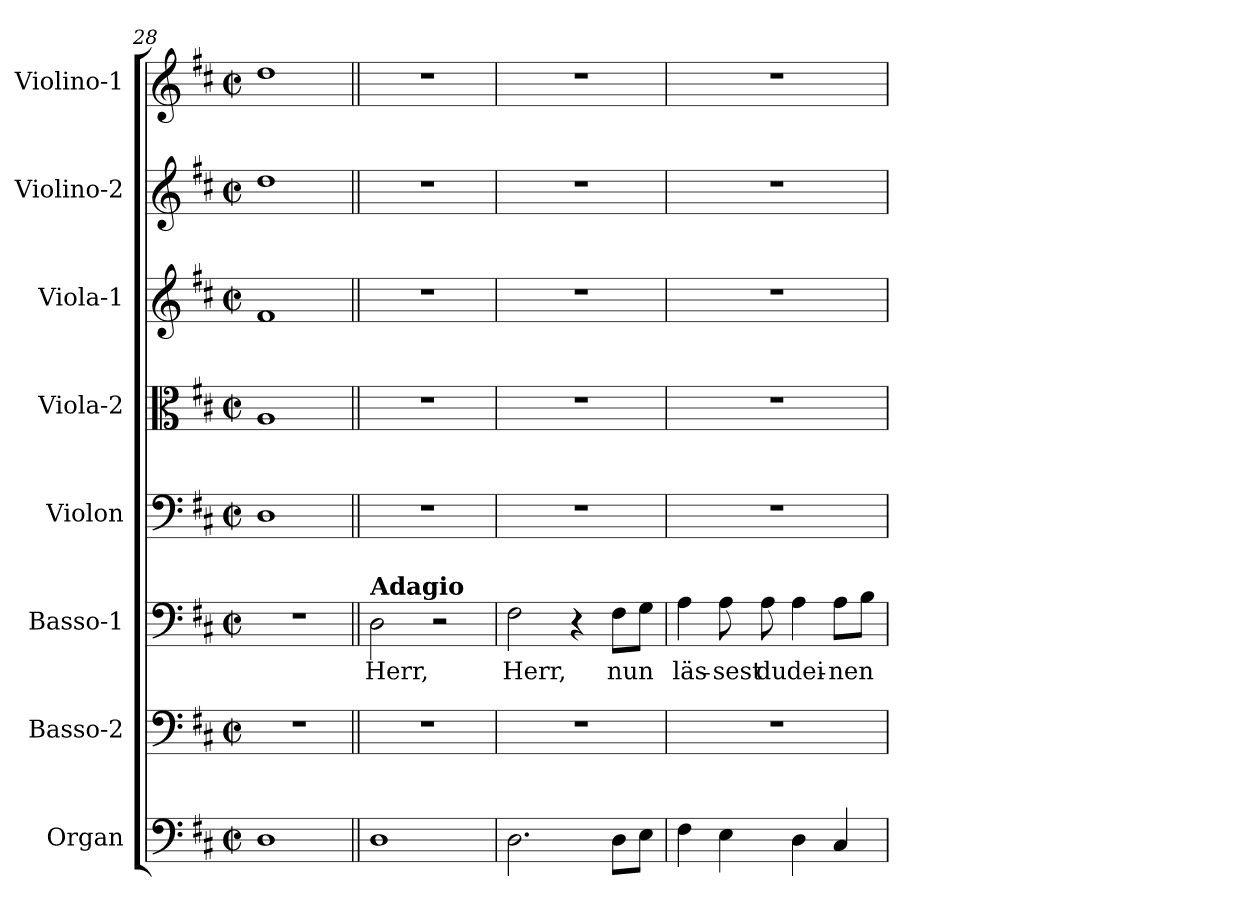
**kern	**kern	**kern	**text	**kern	**kern	**kern	**kern	**kern
*part8	*part7	*part6	*part6	*part5	*part4	*part3	*part2	*part1
*staff8	*staff7	*staff6	*staff6	*staff5	*staff4	*staff3	*staff2	*staff1
*I"Organ	*I"Basso-2	*I"Basso-1	*	*I"Violon	*I"Viola-2	*I"Viola-1	*I"Violino-2	*I"Violino-1
*I'Org	*I'B2	*I'B1	*	*I'Vn	*I'Va-2	*I'Va-1	*I'Vi-2	*I'Vi-1
*clefF4	*clefF4	*clefF4	*	*clefF4	*clefC3	*clefG2	*clefG2	*clefG2
*k[f#c#]	*k[f#c#]	*k[f#c#]	*	*k[f#c#]	*k[f#c#]	*k[f#c#]	*k[f#c#]	*k[f#c#]
*D:	*D:	*D:	*	*D:	*D:	*D:	*D:	*D:
*M2/2	*M2/2	*M2/2	*	*M2/2	*M2/2	*M2/2	*M2/2	*M2/2
*met(c|)	*met(c|)	*met(c|)	*	*met(c|)	*met(c|)	*met(c|)	*met(c|)	*met(c|)
=28	=28	=28	=28	=28	=28	=28	=28	=28
1D	1r	1r	.	1D	1A	1f#	1dd	1dd
!!LO:PB:g=z
=29||	=29||	=29||	=29||	=29||	=29||	=29||	=29||	=29||
!	!	!LO:TX:a:B:t=Adagio	!	!	!	!	!	!
!	!	!	!LO:LY:b	!	!	!	!	!
1D	1r	2D\	Herr,	1r	1r	1r	1r	1r
.	.	2r	.	.	.	.	.	.
=30	=30	=30	=30	=30	=30	=30	=30	=30
!	!	!	!LO:LY:b	!	!	!	!	!
2.D\	1r	2F#\	Herr,	1r	1r	1r	1r	1r
.	.	4r	.	.	.	.	.	.
!	!	!	!LO:LY:b	!	!	!	!	!
8D\L	.	8F#\L	nun	.	.	.	.	.
8E\J	.	8G\J	.	.	.	.	.	.
=31	=31	=31	=31	=31	=31	=31	=31	=31
!	!	!	!LO:LY:b	!	!	!	!	!
4F#\	1r	4A\	läs-	1r	1r	1r	1r	1r
!	!	!	!LO:LY:b	!	!	!	!	!
4E\	.	8A\	-sest	.	.	.	.	.
!	!	!	!LO:LY:b	!	!	!	!	!
.	.	8A\	du	.	.	.	.	.
!	!	!	!LO:LY:b	!	!	!	!	!
4D\	.	4A\	dei-	.	.	.	.	.
!	!	!	!LO:LY:b	!	!	!	!	!
4C#/	.	8A\L	-nen	.	.	.	.	.
.	.	8B\J	.	.	.	.	.	.
=	=	=	=	=	=	=	=	=
*-	*-	*-	*-	*-	*-	*-	*-	*-
